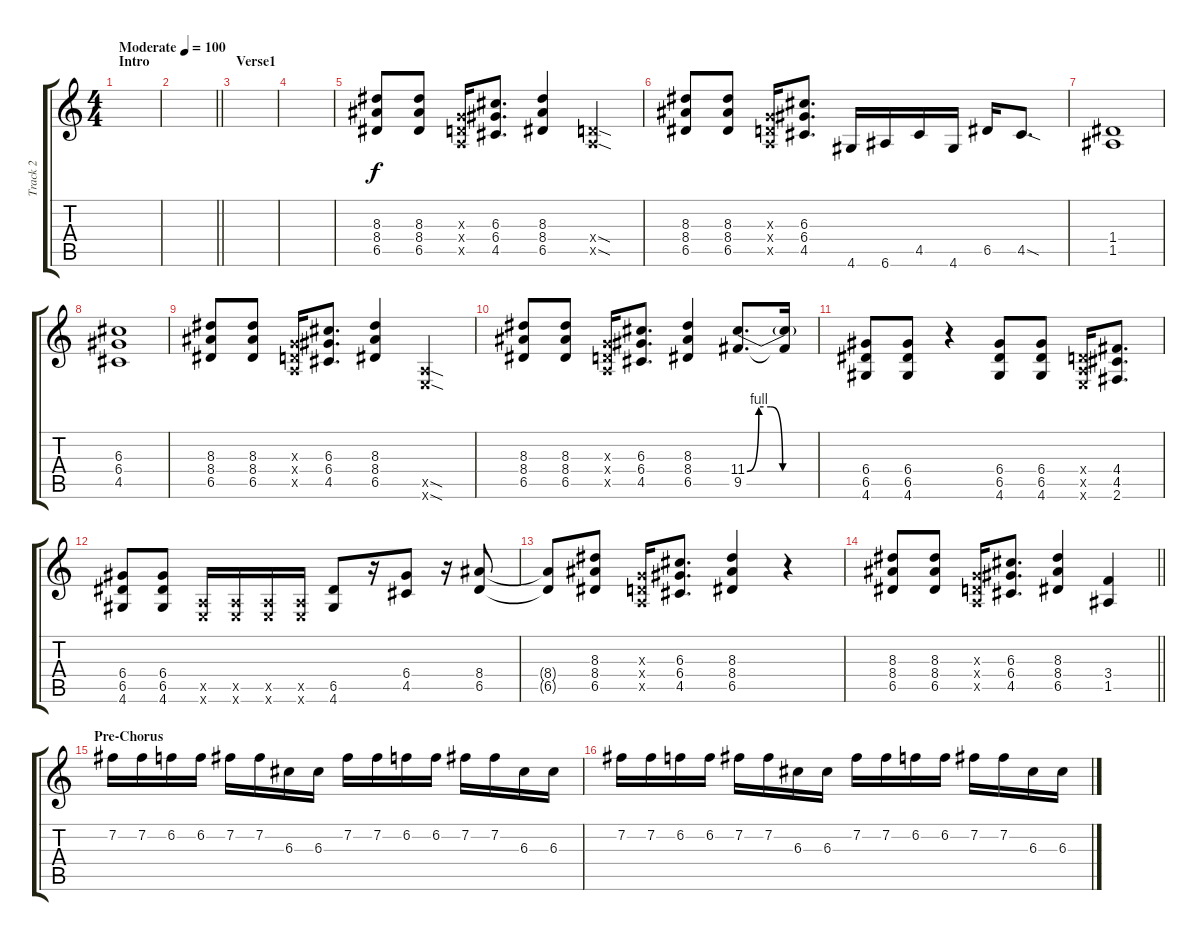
\track ("Track 2" "Track 2") {instrument distortionguitar}
\staff {score tabs}
\tuning (E4 B3 G3 D3 A2 E2) {hide}
\ts (4 4)
\section ("" "Intro")
\tempo (100 "Moderate")
\clef g2
\ks c
|
\barLineRight lightlight
|
\section ("" "Verse1")
|
|
(8.3 8.4 6.5).8 (8.3 8.4 6.5).8 (0.3{x} 0.4{x} 0.5{x}).16 (6.3 6.4 4.5).8{d} (8.3 8.4 6.5).4 (0.4{sod x} 0.5{sod x}).4 |
(8.3 8.4 6.5).8 (8.3 8.4 6.5).8 (0.3{x} 0.4{x} 0.5{x}).16 (6.3 6.4 4.5).8{d} 4.6.16 6.6.16 4.5.16 4.6.16 6.5.16 4.5{sod}.8{d} |
(1.4 1.5).1 |
(6.3 6.4 4.5).1 |
(8.3 8.4 6.5).8 (8.3 8.4 6.5).8 (0.3{x} 0.4{x} 0.5{x}).16 (6.3 6.4 4.5).8{d} (8.3 8.4 6.5).4 (0.5{sod x} 0.6{sod x}).4 |
(8.3 8.4 6.5).8 (8.3 8.4 6.5).8 (0.3{x} 0.4{x} 0.5{x}).16 (6.3 6.4 4.5).8{d} (8.3 8.4 6.5).4 (11.4{be (custom 0 0 10 4 20 4 30 0 60 0)} 9.5).8{d} (11.4{t} 9.5{t}).16 |
(6.4 6.5 4.6).8 (6.4 6.5 4.6).8 r.4 (6.4 6.5 4.6).8 (6.4 6.5 4.6).8 (0.4{x} 0.5{x} 0.6{x}).16 (4.4 4.5 2.6).8{d} |
(6.4 6.5 4.6).8 (6.4 6.5 4.6).8 (0.5{x} 0.6{x}).16 (0.5{x} 0.6{x}).16 (0.5{x} 0.6{x}).16 (0.5{x} 0.6{x}).16 (6.5 4.6).8 r.16 (6.4 4.5).8 r.16 (8.4 6.5).8 |
(8.4{t} 6.5{t}).8 (8.3 8.4 6.5).8 (0.3{x} 0.4{x} 0.5{x}).16 (6.3 6.4 4.5).8{d} (8.3 8.4 6.5).4 r.4 |
\barLineRight lightlight
(8.3 8.4 6.5).8 (8.3 8.4 6.5).8 (0.3{x} 0.4{x} 0.5{x}).16 (6.3 6.4 4.5).8{d} (8.3 8.4 6.5).4 (3.4 1.5).4 |
\section ("" "Pre-Chorus")
7.2.16 7.2.16 6.2.16 6.2.16 7.2.16 7.2.16 6.3.16 6.3.16 7.2.16 7.2.16 6.2.16 6.2.16 7.2.16 7.2.16 6.3.16 6.3.16 |
7.2.16 7.2.16 6.2.16 6.2.16 7.2.16 7.2.16 6.3.16 6.3.16 7.2.16 7.2.16 6.2.16 6.2.16 7.2.16 7.2.16 6.3.16 6.3.16
